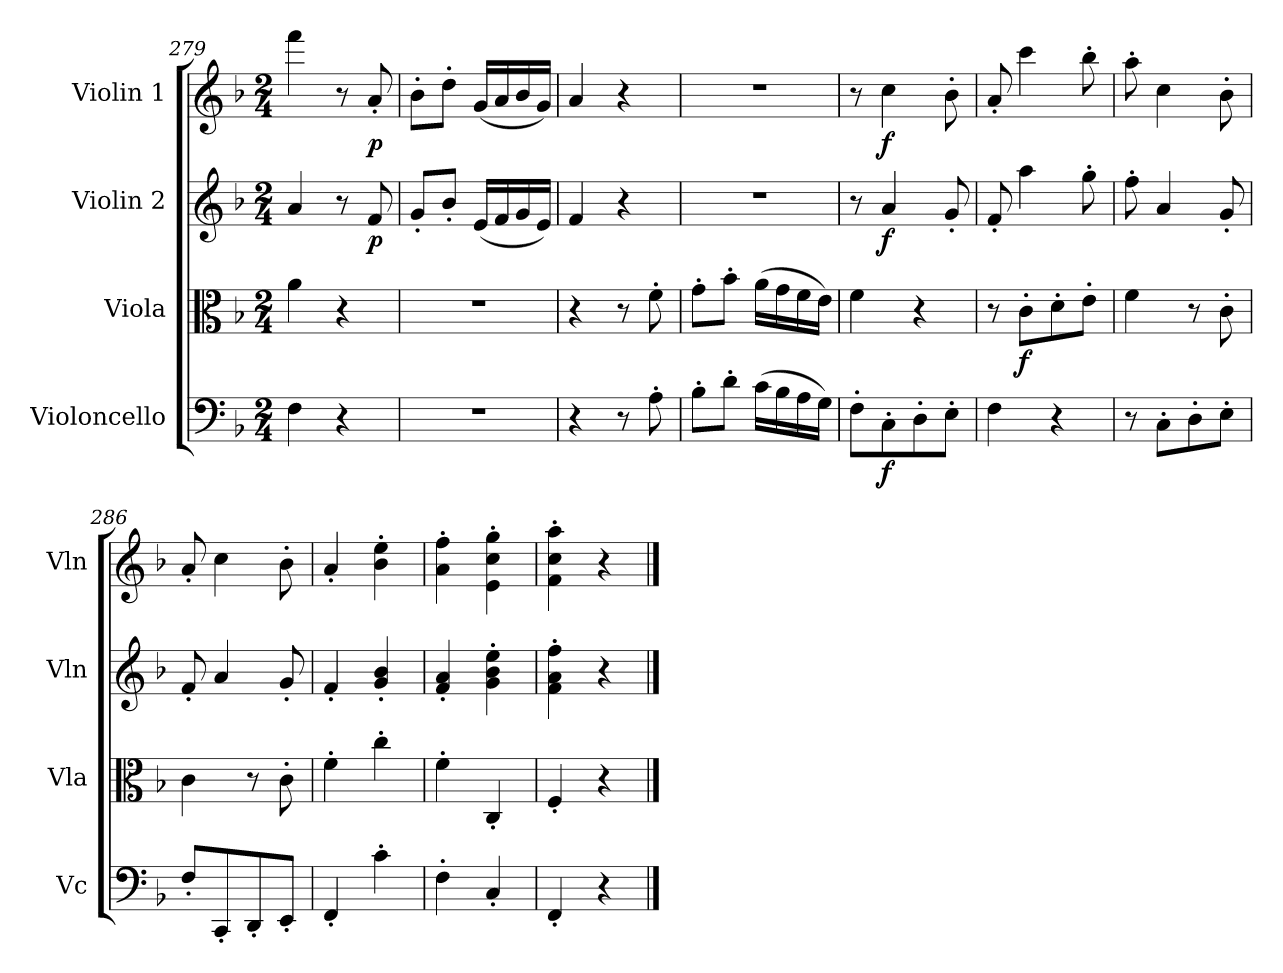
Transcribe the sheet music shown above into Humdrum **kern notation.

**kern	**dynam	**kern	**dynam	**kern	**dynam	**kern	**dynam
*part4	*part4	*part3	*part3	*part2	*part2	*part1	*part1
*staff4	*staff4	*staff3	*staff3	*staff2	*staff2	*staff1	*staff1
*I"Violoncello	*	*I"Viola	*	*I"Violin 2	*	*I"Violin 1	*
*I'Vc	*	*I'Vla	*	*I'Vln	*	*I'Vln	*
*clefF4	*	*clefC3	*	*clefG2	*	*clefG2	*
*k[b-]	*	*k[b-]	*	*k[b-]	*	*k[b-]	*
*M2/4	*	*M2/4	*	*M2/4	*	*M2/4	*
=279	=279	=279	=279	=279	=279	=279	=279
4F\	.	4a\	.	4a/	.	4fff\	.
4r	.	4r	.	8r	.	8r	.
!	!	!	!	!	!LO:DY:b	!	!LO:DY:b
.	.	.	.	8f/	p	8a'/	p
=280	=280	=280	=280	=280	=280	=280	=280
2r	.	2r	.	8g'/L	.	8b-'\L	.
.	.	.	.	8b-'/J	.	8dd'\J	.
.	.	.	.	(16e/LL	.	(16g/LL	.
.	.	.	.	16f/	.	16a/	.
.	.	.	.	16g/	.	16b-/	.
.	.	.	.	16e/JJ)	.	16g/JJ)	.
=281	=281	=281	=281	=281	=281	=281	=281
4r	.	4r	.	4f/	.	4a/	.
8r	.	8r	.	4r	.	4r	.
8A'\	.	8f'\	.	.	.	.	.
!!LO:LB:g=z
=282	=282	=282	=282	=282	=282	=282	=282
8B-'\L	.	8g'\L	.	2r	.	2r	.
8d'\J	.	8b-'\J	.	.	.	.	.
(16c\LL	.	(16a\LL	.	.	.	.	.
16B-\	.	16g\	.	.	.	.	.
16A\	.	16f\	.	.	.	.	.
16G\JJ)	.	16e\JJ)	.	.	.	.	.
=283	=283	=283	=283	=283	=283	=283	=283
8F'\L	.	4f\	.	8r	.	8r	.
!	!LO:DY:b	!	!	!	!LO:DY:b	!	!LO:DY:b
8C'\	f	.	.	4a/	f	4cc\	f
8D'\	.	4r	.	.	.	.	.
8E'\J	.	.	.	8g'/	.	8b-'\	.
=284	=284	=284	=284	=284	=284	=284	=284
4F\	.	8r	.	8f'/	.	8a'/	.
!	!	!	!LO:DY:b	!	!	!	!
.	.	8c'\L	f	4aa\	.	4ccc\	.
4r	.	8d'\	.	.	.	.	.
.	.	8e'\J	.	8gg'\	.	8bb-'\	.
=285	=285	=285	=285	=285	=285	=285	=285
8r	.	4f\	.	8ff'\	.	8aa'\	.
8C'\L	.	.	.	4a/	.	4cc\	.
8D'\	.	8r	.	.	.	.	.
8E'\J	.	8c'\	.	8g'/	.	8b-'\	.
=286	=286	=286	=286	=286	=286	=286	=286
8F'/L	.	4c\	.	8f'/	.	8a'/	.
8CC'/	.	.	.	4a/	.	4cc\	.
8DD'/	.	8r	.	.	.	.	.
8EE'/J	.	8c'\	.	8g'/	.	8b-'\	.
=287	=287	=287	=287	=287	=287	=287	=287
4FF'/	.	4f'\	.	4f'/	.	4a'/	.
4c'\	.	4cc'\	.	4g/' 4b-/'	.	4b-\' 4ee\'	.
=288	=288	=288	=288	=288	=288	=288	=288
4F'\	.	4f'\	.	4f/' 4a/'	.	4a\' 4ff\'	.
4C'/	.	4C'/	.	4g\' 4b-\' 4ee\'	.	4e\' 4cc\' 4gg\'	.
=289	=289	=289	=289	=289	=289	=289	=289
4FF'/	.	4F'/	.	4f\' 4a\' 4ff\'	.	4f\' 4cc\' 4aa\'	.
4r	.	4r	.	4r	.	4r	.
==	==	==	==	==	==	==	==
*-	*-	*-	*-	*-	*-	*-	*-
